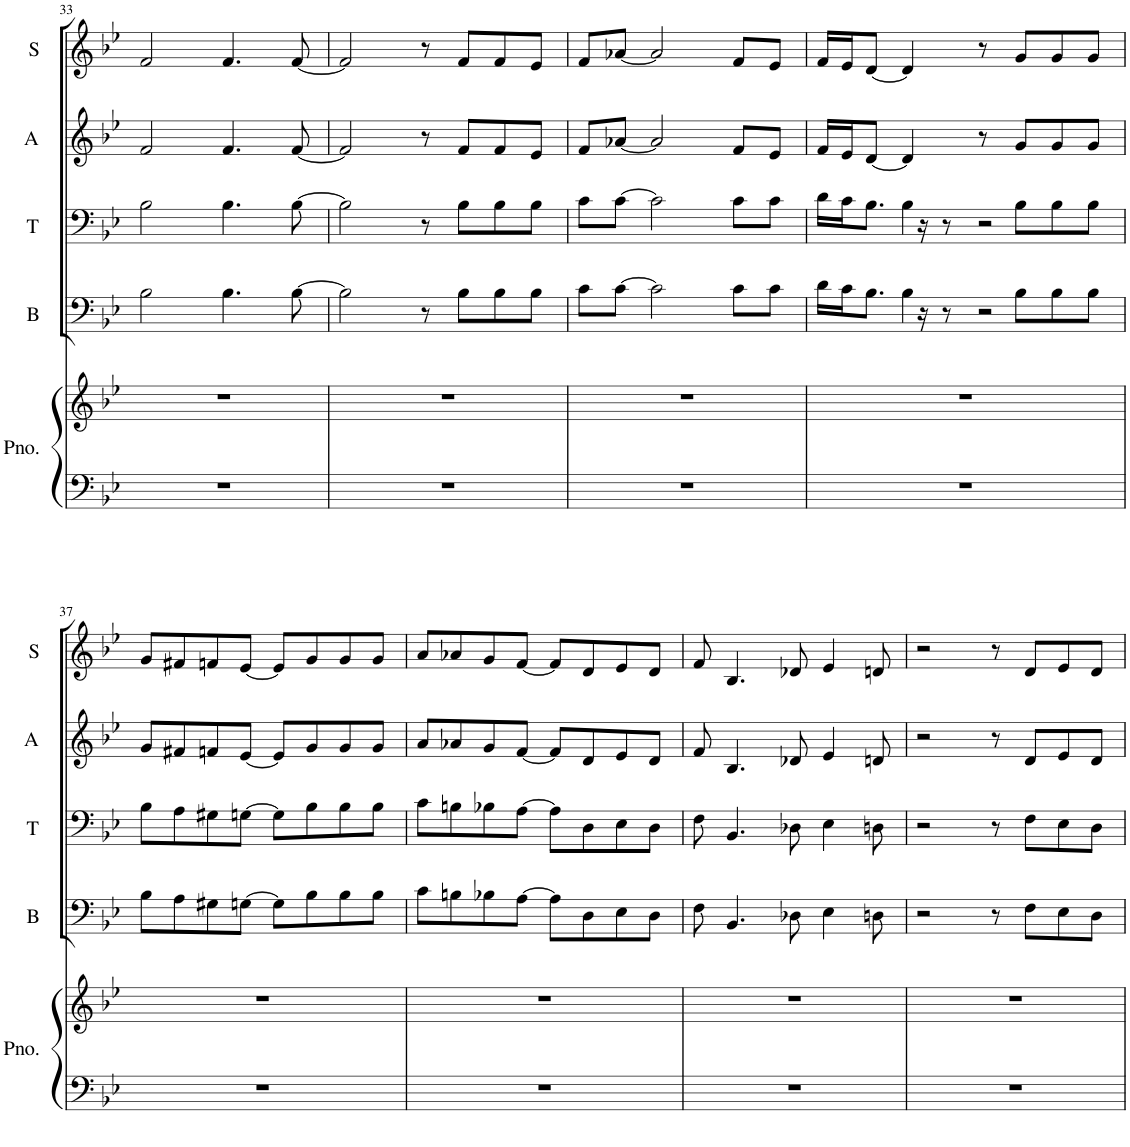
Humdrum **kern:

**kern	**kern	**kern	**kern	**kern	**kern
*part5	*part5	*part4	*part3	*part2	*part1
*staff6	*staff5	*staff4	*staff3	*staff2	*staff1
*I"Piano	*	*I"Bass	*I"Tenor	*I"Alto	*I"Soprano
*I'Pno.	*	*I'B	*I'T	*I'A	*I'S
!!LO:PB:g=z
*clefF4	*clefG2	*clefF4	*clefF4	*clefG2	*clefG2
*k[b-e-]	*k[b-e-]	*k[b-e-]	*k[b-e-]	*k[b-e-]	*k[b-e-]
*M4/4	*M4/4	*M4/4	*M4/4	*M4/4	*M4/4
=33	=33	=33	=33	=33	=33
1r	1r	2B-\	2B-\	2f/	2f/
.	.	4.B-\	4.B-\	4.f/	4.f/
.	.	[8B-\	[8B-\	[8f/	[8f/
=34	=34	=34	=34	=34	=34
1r	1r	2B-\]	2B-\]	2f/]	2f/]
.	.	8r	8r	8r	8r
.	.	8B-\L	8B-\L	8f/L	8f/L
.	.	8B-\	8B-\	8f/	8f/
.	.	8B-\J	8B-\J	8e-/J	8e-/J
=35	=35	=35	=35	=35	=35
1r	1r	8c\L	8c\L	8f/L	8f/L
.	.	[8c\J	[8c\J	[8a-X/J	[8a-X/J
.	.	2c\]	2c\]	2a-/]	2a-/]
.	.	8c\L	8c\L	8f/L	8f/L
.	.	8c\J	8c\J	8e-/J	8e-/J
=36	=36	=36	=36	=36	=36
1r	1r	16d\LL	16d\LL	16f/LL	16f/LL
.	.	16c\J	16c\J	16e-/J	16e-/J
.	.	8.B-\J	8.B-\J	[8d/J	[8d/J
.	.	.	.	4d/]	4d/]
.	.	4B-\	4B-\	.	.
.	.	.	.	8r	8r
.	.	16r	16r	.	.
.	.	8r	8r	8g/L	8g/L
.	.	2r	2r	8g/	8g/
.	.	.	.	8g/J	8g/J
2ryy	2ryy	.	.	2ryy	2ryy
.	.	8B-\L	8B-\L	.	.
.	.	8B-\	8B-\	.	.
8ryy	8ryy	8B-\J	8B-\J	8ryy	8ryy
!!LO:LB:g=z
=37	=37	=37	=37	=37	=37
1r	1r	8B-\L	8B-\L	8g/L	8g/L
.	.	8A\	8A\	8f#X/	8f#X/
.	.	8G#X\	8G#X\	8fn/	8fn/
.	.	[8Gn\J	[8Gn\J	[8e-/J	[8e-/J
.	.	8G\L]	8G\L]	8e-/L]	8e-/L]
.	.	8B-\	8B-\	8g/	8g/
.	.	8B-\	8B-\	8g/	8g/
.	.	8B-\J	8B-\J	8g/J	8g/J
=38	=38	=38	=38	=38	=38
1r	1r	8c\L	8c\L	8a/L	8a/L
.	.	8Bn\	8Bn\	8a-X/	8a-X/
.	.	8B-X\	8B-X\	8g/	8g/
.	.	[8A\J	[8A\J	[8f/J	[8f/J
.	.	8A\L]	8A\L]	8f/L]	8f/L]
.	.	8D\	8D\	8d/	8d/
.	.	8E-\	8E-\	8e-/	8e-/
.	.	8D\J	8D\J	8d/J	8d/J
=39	=39	=39	=39	=39	=39
1r	1r	8F\	8F\	8f/	8f/
.	.	4.BB-/	4.BB-/	4.B-/	4.B-/
.	.	8D-X\	8D-X\	8d-X/	8d-X/
.	.	4E-\	4E-\	4e-/	4e-/
.	.	8Dn\	8Dn\	8dn/	8dn/
=40	=40	=40	=40	=40	=40
1r	1r	2r	2r	2r	2r
.	.	8r	8r	8r	8r
.	.	8F\L	8F\L	8d/L	8d/L
.	.	8E-\	8E-\	8e-/	8e-/
.	.	8D\J	8D\J	8d/J	8d/J
=	=	=	=	=	=
*-	*-	*-	*-	*-	*-
